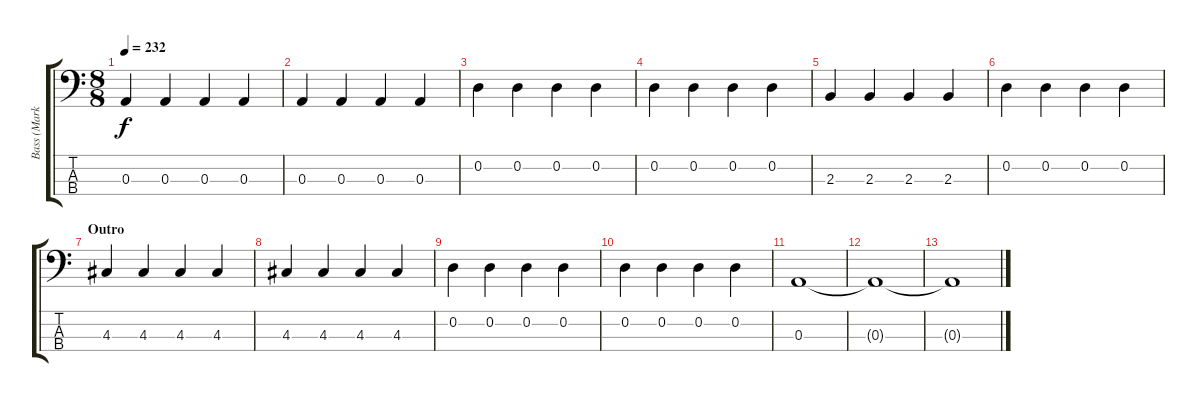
\track ("Bass (Mark)" "Bass (Mark") {instrument electricbassfinger}
\staff {score tabs}
\tuning (G2 D2 A1 E1) {hide}
\ts (8 8)
\tempo 232
\clef f4
\ks c
0.3.4{dy f} 0.3.4 0.3.4 0.3.4 |
0.3.4 0.3.4 0.3.4 0.3.4 |
0.2.4 0.2.4 0.2.4 0.2.4 |
0.2.4 0.2.4 0.2.4 0.2.4 |
2.3.4 2.3.4 2.3.4 2.3.4 |
0.2.4 0.2.4 0.2.4 0.2.4 |
\section ("" "Outro")
4.3.4 4.3.4 4.3.4 4.3.4 |
4.3.4 4.3.4 4.3.4 4.3.4 |
0.2.4 0.2.4 0.2.4 0.2.4 |
0.2.4 0.2.4 0.2.4 0.2.4 |
0.3.1 |
0.3{t}.1 |
0.3{t}.1
